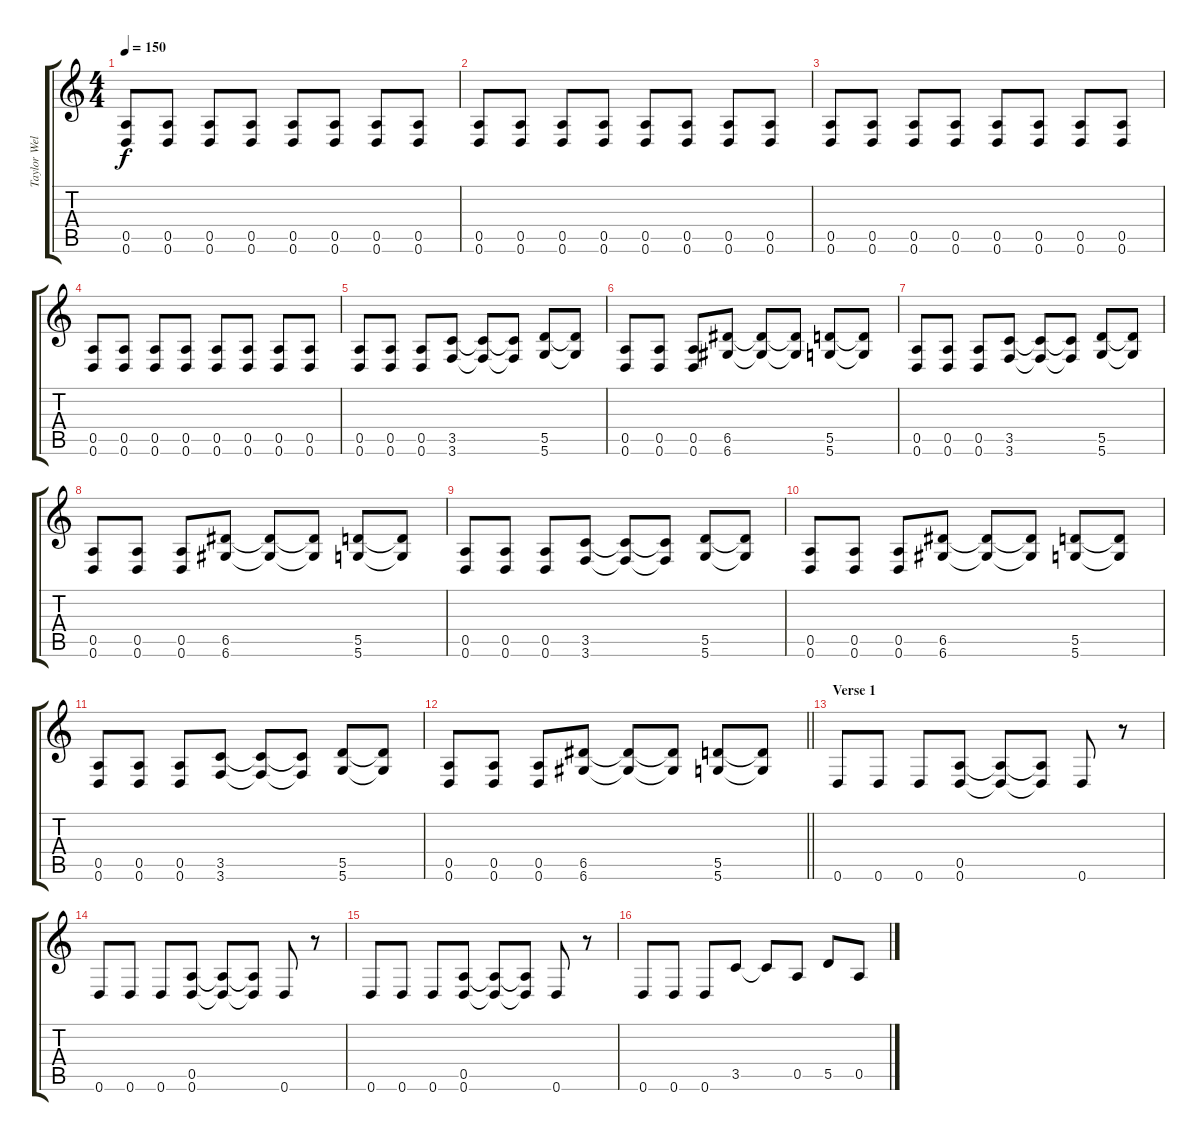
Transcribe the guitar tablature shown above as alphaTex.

\track ("Taylor Welcher" "Taylor Wel") {instrument distortionguitar}
\staff {score tabs}
\tuning (E4 B3 G3 D3 A2 D2) {hide}
\ts (4 4)
\tempo 150
\clef g2
\ks c
(0.5 0.6).8{dy f} (0.5 0.6).8 (0.5 0.6).8 (0.5 0.6).8 (0.5 0.6).8 (0.5 0.6).8 (0.5 0.6).8 (0.5 0.6).8 |
(0.5 0.6).8 (0.5 0.6).8 (0.5 0.6).8 (0.5 0.6).8 (0.5 0.6).8 (0.5 0.6).8 (0.5 0.6).8 (0.5 0.6).8 |
(0.5 0.6).8 (0.5 0.6).8 (0.5 0.6).8 (0.5 0.6).8 (0.5 0.6).8 (0.5 0.6).8 (0.5 0.6).8 (0.5 0.6).8 |
(0.5 0.6).8 (0.5 0.6).8 (0.5 0.6).8 (0.5 0.6).8 (0.5 0.6).8 (0.5 0.6).8 (0.5 0.6).8 (0.5 0.6).8 |
(0.5 0.6).8 (0.5 0.6).8 (0.5 0.6).8 (3.5 3.6).8 (3.5{t} 3.6{t}).8 (3.5{t} 3.6{t}).8 (5.5 5.6).8 (5.5{t} 5.6{t}).8 |
(0.5 0.6).8 (0.5 0.6).8 (0.5 0.6).8 (6.5 6.6).8 (6.5{t} 6.6{t}).8 (6.5{t} 6.6{t}).8 (5.5 5.6).8 (5.5{t} 5.6{t}).8 |
(0.5 0.6).8 (0.5 0.6).8 (0.5 0.6).8 (3.5 3.6).8 (3.5{t} 3.6{t}).8 (3.5{t} 3.6{t}).8 (5.5 5.6).8 (5.5{t} 5.6{t}).8 |
(0.5 0.6).8 (0.5 0.6).8 (0.5 0.6).8 (6.5 6.6).8 (6.5{t} 6.6{t}).8 (6.5{t} 6.6{t}).8 (5.5 5.6).8 (5.5{t} 5.6{t}).8 |
(0.5 0.6).8 (0.5 0.6).8 (0.5 0.6).8 (3.5 3.6).8 (3.5{t} 3.6{t}).8 (3.5{t} 3.6{t}).8 (5.5 5.6).8 (5.5{t} 5.6{t}).8 |
(0.5 0.6).8 (0.5 0.6).8 (0.5 0.6).8 (6.5 6.6).8 (6.5{t} 6.6{t}).8 (6.5{t} 6.6{t}).8 (5.5 5.6).8 (5.5{t} 5.6{t}).8 |
(0.5 0.6).8 (0.5 0.6).8 (0.5 0.6).8 (3.5 3.6).8 (3.5{t} 3.6{t}).8 (3.5{t} 3.6{t}).8 (5.5 5.6).8 (5.5{t} 5.6{t}).8 |
\barLineRight lightlight
(0.5 0.6).8 (0.5 0.6).8 (0.5 0.6).8 (6.5 6.6).8 (6.5{t} 6.6{t}).8 (6.5{t} 6.6{t}).8 (5.5 5.6).8 (5.5{t} 5.6{t}).8 |
\section ("" "Verse 1")
0.6.8 0.6.8 0.6.8 (0.5 0.6).8 (0.5{t} 0.6{t}).8 (0.5{t} 0.6{t}).8 0.6.8 r.8 |
0.6.8 0.6.8 0.6.8 (0.5 0.6).8 (0.5{t} 0.6{t}).8 (0.5{t} 0.6{t}).8 0.6.8 r.8 |
0.6.8 0.6.8 0.6.8 (0.5 0.6).8 (0.5{t} 0.6{t}).8 (0.5{t} 0.6{t}).8 0.6.8 r.8 |
0.6.8 0.6.8 0.6.8 3.5.8 3.5{t}.8 0.5.8 5.5.8 0.5.8
